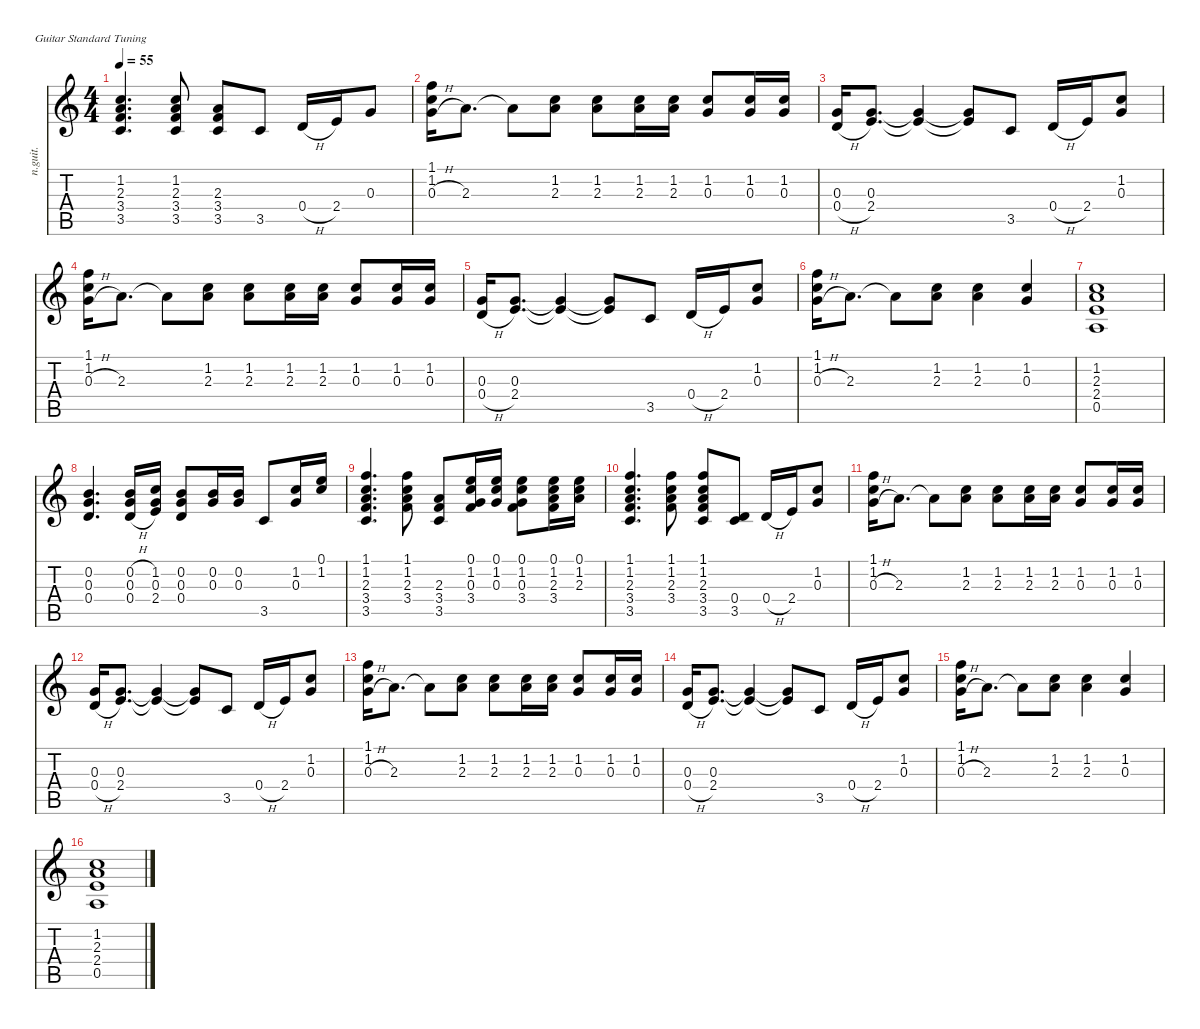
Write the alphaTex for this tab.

\defaultSystemsLayout 4
\hideDynamics
\bracketExtendMode nobrackets
\track ("Guitare 2" "n.guit.") {instrument acousticguitarnylon}
\staff {score tabs}
\tuning (E4 B3 G3 D3 A2 E2)
\ts (4 4)
\tempo 55
\clef g2
\ks c
(1.2 2.3 3.4 3.5).4{d dy f} (1.2 2.3 3.4 3.5).8 (2.3 3.4 3.5).8 3.5.8 0.4{h}.16 2.4.16 0.3.8 |
(1.1 1.2 0.3{h}).16 2.3.8{d} 2.3{t}.8 (1.2 2.3).8 (1.2 2.3).8 (1.2 2.3).16 (1.2 2.3).16 (1.2 0.3).8 (1.2 0.3).16 (1.2 0.3).16 |
(0.3 0.4{h}).16 (0.3 2.4).8{d} (0.3{t} 2.4{t}).4 (0.3{t} 2.4{t}).8 3.5.8 0.4{h}.16 2.4.16 (1.2 0.3).8 |
(1.1 1.2 0.3{h}).16 2.3.8{d} 2.3{t}.8 (1.2 2.3).8 (1.2 2.3).8 (1.2 2.3).16 (1.2 2.3).16 (1.2 0.3).8 (1.2 0.3).16 (1.2 0.3).16 |
(0.3 0.4{h}).16 (0.3 2.4).8{d} (0.3{t} 2.4{t}).4 (0.3{t} 2.4{t}).8 3.5.8 0.4{h}.16 2.4.16 (1.2 0.3).8 |
(1.1 1.2 0.3{h}).16 2.3.8{d} 2.3{t}.8 (1.2 2.3).8 (1.2 2.3).4 (1.2 0.3).4 |
(1.2 2.3 2.4 0.5).1 |
(0.2 0.3 0.4).4{d} (0.2{h} 0.3 0.4{h}).16 (1.2 0.3 2.4).16 (0.2 0.3 0.4).8 (0.2 0.3).16 (0.2 0.3).16 3.5.8 (1.2 0.3).16 (0.1 1.2).16 |
(1.1 1.2 2.3 3.4 3.5).4{d} (1.1 1.2 2.3 3.4).8 (2.3 3.4 3.5).8 (0.1 1.2 0.3 3.4).16 (0.1 1.2 0.3).16 (0.1 1.2 0.3 3.4).8 (0.1 1.2 2.3 3.4).16 (0.1 1.2 2.3).16 |
(1.1 1.2 2.3 3.4 3.5).4{d} (1.1 1.2 2.3 3.4).8 (1.1 1.2 2.3 3.4 3.5).8 (0.4 3.5).8 0.4{h}.16 2.4.16 (1.2 0.3).8 |
(1.1 1.2 0.3{h}).16 2.3.8{d} 2.3{t}.8 (1.2 2.3).8 (1.2 2.3).8 (1.2 2.3).16 (1.2 2.3).16 (1.2 0.3).8 (1.2 0.3).16 (1.2 0.3).16 |
(0.3 0.4{h}).16 (0.3 2.4).8{d} (0.3{t} 2.4{t}).4 (0.3{t} 2.4{t}).8 3.5.8 0.4{h}.16 2.4.16 (1.2 0.3).8 |
(1.1 1.2 0.3{h}).16 2.3.8{d} 2.3{t}.8 (1.2 2.3).8 (1.2 2.3).8 (1.2 2.3).16 (1.2 2.3).16 (1.2 0.3).8 (1.2 0.3).16 (1.2 0.3).16 |
(0.3 0.4{h}).16 (0.3 2.4).8{d} (0.3{t} 2.4{t}).4 (0.3{t} 2.4{t}).8 3.5.8 0.4{h}.16 2.4.16 (1.2 0.3).8 |
(1.1 1.2 0.3{h}).16 2.3.8{d} 2.3{t}.8 (1.2 2.3).8 (1.2 2.3).4 (1.2 0.3).4 |
(1.2 2.3 2.4 0.5).1
